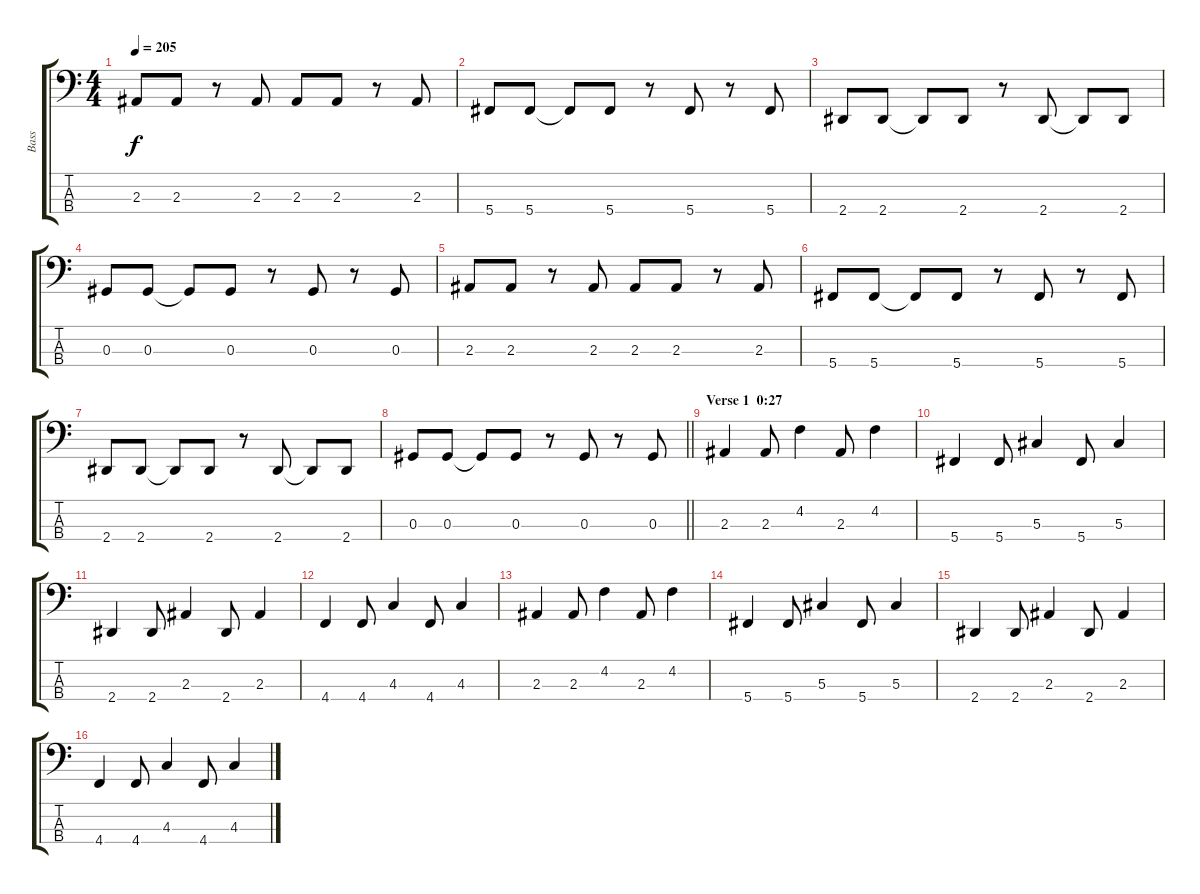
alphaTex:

\track ("Bass" "Bass") {instrument electricbasspick}
\staff {score tabs}
\tuning (Gb2 Db2 Ab1 Db1) {hide}
\ts (4 4)
\tempo 205
\clef f4
\ks c
2.3.8{dy f} 2.3.8 r.8 2.3.8 2.3.8 2.3.8 r.8 2.3.8 |
5.4.8 5.4.8 5.4{t}.8 5.4.8 r.8 5.4.8 r.8 5.4.8 |
2.4.8 2.4.8 2.4{t}.8 2.4.8 r.8 2.4.8 2.4{t}.8 2.4.8 |
0.3.8 0.3.8 0.3{t}.8 0.3.8 r.8 0.3.8 r.8 0.3.8 |
2.3.8 2.3.8 r.8 2.3.8 2.3.8 2.3.8 r.8 2.3.8 |
5.4.8 5.4.8 5.4{t}.8 5.4.8 r.8 5.4.8 r.8 5.4.8 |
2.4.8 2.4.8 2.4{t}.8 2.4.8 r.8 2.4.8 2.4{t}.8 2.4.8 |
\barLineRight lightlight
0.3.8 0.3.8 0.3{t}.8 0.3.8 r.8 0.3.8 r.8 0.3.8 |
\section ("" "Verse 1  0:27")
2.3.4 2.3.8 4.2.4 2.3.8 4.2.4 |
5.4.4 5.4.8 5.3.4 5.4.8 5.3.4 |
2.4.4 2.4.8 2.3.4 2.4.8 2.3.4 |
4.4.4 4.4.8 4.3.4 4.4.8 4.3.4 |
2.3.4 2.3.8 4.2.4 2.3.8 4.2.4 |
5.4.4 5.4.8 5.3.4 5.4.8 5.3.4 |
2.4.4 2.4.8 2.3.4 2.4.8 2.3.4 |
4.4.4 4.4.8 4.3.4 4.4.8 4.3.4
